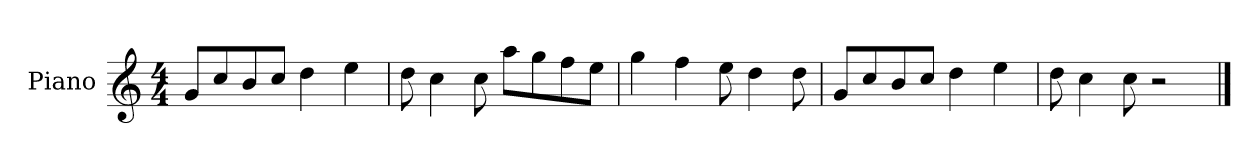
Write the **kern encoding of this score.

**kern
*part1
*staff1
*I"Piano
*I'P-no
*clefG2
*k[]
*M4/4
*MM90
=1
8g/L
8cc/
8b/
8cc/J
4dd\
4ee\
=2
8dd\
4cc\
8cc\
8aa\L
8gg\
8ff\
8ee\J
=3
4gg\
4ff\
8ee\
4dd\
8dd\
=4
8g/L
8cc/
8b/
8cc/J
4dd\
4ee\
=5
8dd\
4cc\
8cc\
2r
==
*-
